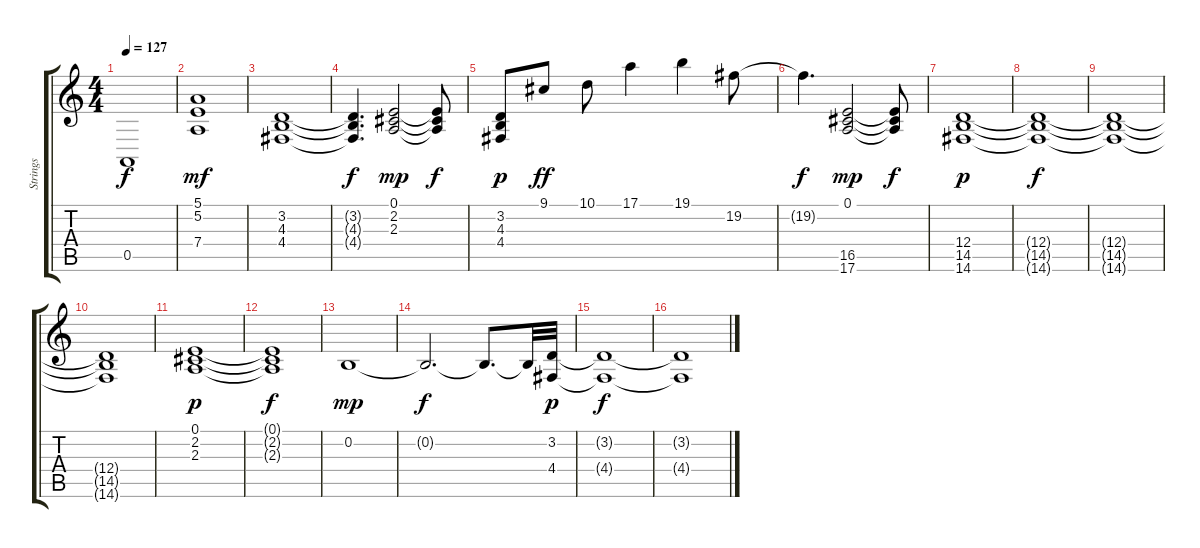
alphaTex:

\track ("Strings             " "Strings   ") {instrument tremolostrings}
\staff {score tabs}
\tuning (E4 B3 G3 D3 A2 E2) {hide}
\ts (4 4)
\tempo 127
\clef g2
\ks c
0.5.1{dy f} |
(5.1 5.2 7.4).1{dy mf} |
(3.2 4.3 4.4).1 |
(3.2{t} 4.3{t} 4.4{t}).4{d dy f} (0.1 2.2 2.3).2{dy mp} (0.1{t} 2.2{t} 2.3{t}).8{dy f} |
(3.2 4.3 4.4).8{dy p} 9.1.8{dy ff} 10.1.8 17.1.4 19.1.4 19.2.8 |
19.2{t}.4{d dy f} (0.1 16.5 17.6).2{dy mp} (0.1{t} 16.5{t} 17.6{t}).8{dy f} |
(12.4 14.5 14.6).1{dy p} |
(12.4{t} 14.5{t} 14.6{t}).1{dy f} |
(12.4{t} 14.5{t} 14.6{t}).1 |
(12.4{t} 14.5{t} 14.6{t}).1 |
(0.1 2.2 2.3).1{dy p} |
(0.1{t} 2.2{t} 2.3{t}).1{dy f} |
0.2.1{dy mp} |
0.2{t}.2{d dy f} 0.2{t}.8{d} 0.2{t}.32 (3.2 4.4).32{dy p} |
(3.2{t} 4.4{t}).1{dy f} |
(3.2{t} 4.4{t}).1
